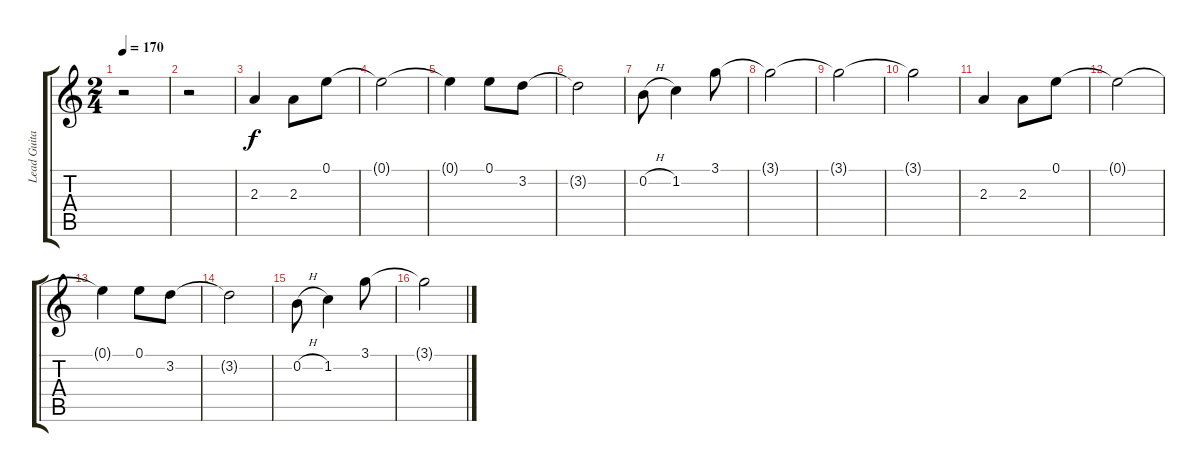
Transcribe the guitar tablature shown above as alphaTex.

\track ("Lead Guitar" "Lead Guita") {instrument overdrivenguitar}
\staff {score tabs}
\tuning (E4 B3 G3 D3 A2 E2) {hide}
\ts (2 4)
\tempo 170
\clef g2
\ks c
r.2{dy f} |
r.2 |
2.3.4 2.3.8 0.1.8 |
0.1{t}.2 |
0.1{t}.4 0.1.8 3.2.8 |
3.2{t}.2 |
0.2{h}.8 1.2.4 3.1.8 |
3.1{t}.2 |
3.1{t}.2 |
3.1{t}.2 |
2.3.4 2.3.8 0.1.8 |
0.1{t}.2 |
0.1{t}.4 0.1.8 3.2.8 |
3.2{t}.2 |
0.2{h}.8 1.2.4 3.1.8 |
3.1{t}.2
